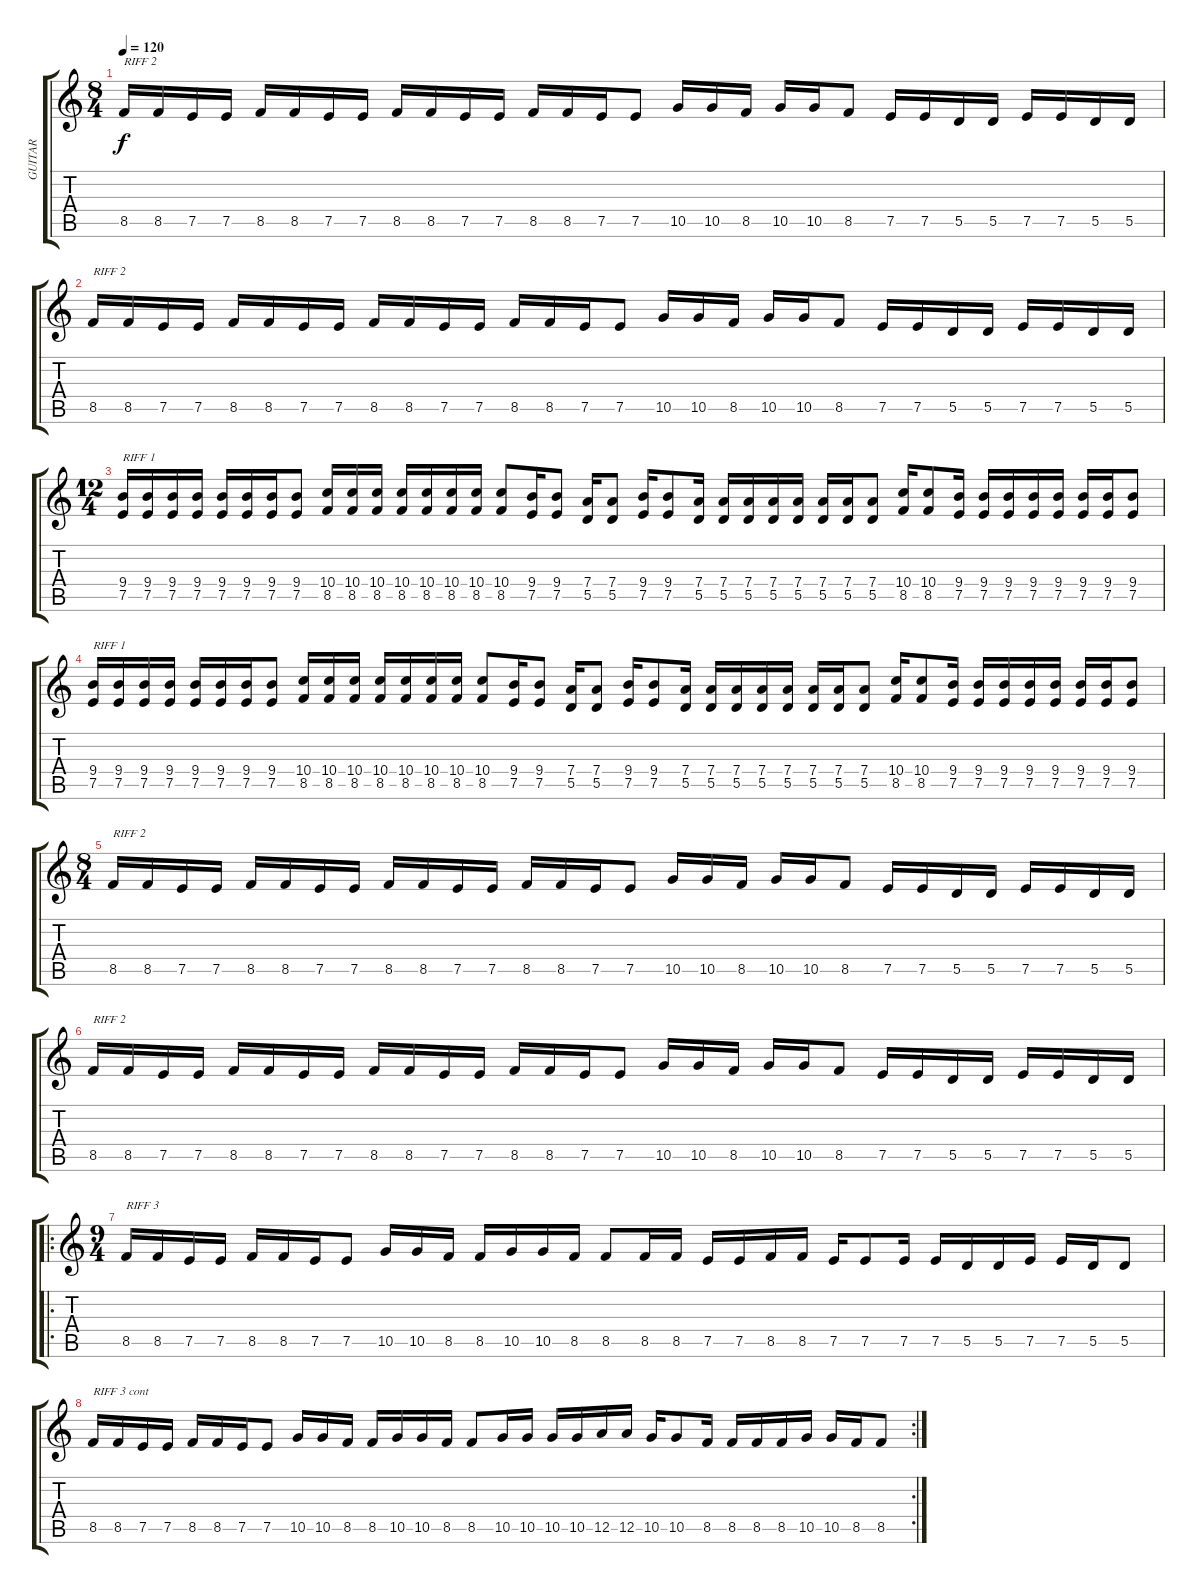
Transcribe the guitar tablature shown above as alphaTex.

\track ("GUITAR" "GUITAR") {instrument distortionguitar}
\staff {score tabs}
\tuning (E4 B3 G3 D3 A2 E2) {hide}
\ts (8 4)
\tempo 120
\clef g2
\ks c
8.5.16{txt "RIFF 2" dy f} 8.5.16 7.5.16 7.5.16 8.5.16 8.5.16 7.5.16 7.5.16 8.5.16 8.5.16 7.5.16 7.5.16 8.5.16 8.5.16 7.5.16 7.5.8 10.5.16 10.5.16 8.5.16 10.5.16 10.5.16 8.5.8 7.5.16 7.5.16 5.5.16 5.5.16 7.5.16 7.5.16 5.5.16 5.5.16 |
8.5.16{txt "RIFF 2"} 8.5.16 7.5.16 7.5.16 8.5.16 8.5.16 7.5.16 7.5.16 8.5.16 8.5.16 7.5.16 7.5.16 8.5.16 8.5.16 7.5.16 7.5.8 10.5.16 10.5.16 8.5.16 10.5.16 10.5.16 8.5.8 7.5.16 7.5.16 5.5.16 5.5.16 7.5.16 7.5.16 5.5.16 5.5.16 |
\ts (12 4)
(9.4 7.5).16{txt "RIFF 1"} (9.4 7.5).16 (9.4 7.5).16 (9.4 7.5).16 (9.4 7.5).16 (9.4 7.5).16 (9.4 7.5).16 (9.4 7.5).8 (10.4 8.5).16 (10.4 8.5).16 (10.4 8.5).16 (10.4 8.5).16 (10.4 8.5).16 (10.4 8.5).16 (10.4 8.5).16 (10.4 8.5).8 (9.4 7.5).16 (9.4 7.5).8 (7.4 5.5).16 (7.4 5.5).8 (9.4 7.5).16 (9.4 7.5).8 (7.4 5.5).16 (7.4 5.5).16 (7.4 5.5).16 (7.4 5.5).16 (7.4 5.5).16 (7.4 5.5).16 (7.4 5.5).16 (7.4 5.5).8 (10.4 8.5).16 (10.4 8.5).8 (9.4 7.5).16 (9.4 7.5).16 (9.4 7.5).16 (9.4 7.5).16 (9.4 7.5).16 (9.4 7.5).16 (9.4 7.5).16 (9.4 7.5).8 |
(9.4 7.5).16{txt "RIFF 1"} (9.4 7.5).16 (9.4 7.5).16 (9.4 7.5).16 (9.4 7.5).16 (9.4 7.5).16 (9.4 7.5).16 (9.4 7.5).8 (10.4 8.5).16 (10.4 8.5).16 (10.4 8.5).16 (10.4 8.5).16 (10.4 8.5).16 (10.4 8.5).16 (10.4 8.5).16 (10.4 8.5).8 (9.4 7.5).16 (9.4 7.5).8 (7.4 5.5).16 (7.4 5.5).8 (9.4 7.5).16 (9.4 7.5).8 (7.4 5.5).16 (7.4 5.5).16 (7.4 5.5).16 (7.4 5.5).16 (7.4 5.5).16 (7.4 5.5).16 (7.4 5.5).16 (7.4 5.5).8 (10.4 8.5).16 (10.4 8.5).8 (9.4 7.5).16 (9.4 7.5).16 (9.4 7.5).16 (9.4 7.5).16 (9.4 7.5).16 (9.4 7.5).16 (9.4 7.5).16 (9.4 7.5).8 |
\ts (8 4)
8.5.16{txt "RIFF 2"} 8.5.16 7.5.16 7.5.16 8.5.16 8.5.16 7.5.16 7.5.16 8.5.16 8.5.16 7.5.16 7.5.16 8.5.16 8.5.16 7.5.16 7.5.8 10.5.16 10.5.16 8.5.16 10.5.16 10.5.16 8.5.8 7.5.16 7.5.16 5.5.16 5.5.16 7.5.16 7.5.16 5.5.16 5.5.16 |
8.5.16{txt "RIFF 2"} 8.5.16 7.5.16 7.5.16 8.5.16 8.5.16 7.5.16 7.5.16 8.5.16 8.5.16 7.5.16 7.5.16 8.5.16 8.5.16 7.5.16 7.5.8 10.5.16 10.5.16 8.5.16 10.5.16 10.5.16 8.5.8 7.5.16 7.5.16 5.5.16 5.5.16 7.5.16 7.5.16 5.5.16 5.5.16 |
\ro
\ts (9 4)
8.5.16{txt "RIFF 3 "} 8.5.16 7.5.16 7.5.16 8.5.16 8.5.16 7.5.16 7.5.8 10.5.16 10.5.16 8.5.16 8.5.16 10.5.16 10.5.16 8.5.16 8.5.8 8.5.16 8.5.16 7.5.16 7.5.16 8.5.16 8.5.16 7.5.16 7.5.8 7.5.16 7.5.16 5.5.16 5.5.16 7.5.16 7.5.16 5.5.16 5.5.8 |
\rc 2
8.5.16{txt "RIFF 3 cont"} 8.5.16 7.5.16 7.5.16 8.5.16 8.5.16 7.5.16 7.5.8 10.5.16 10.5.16 8.5.16 8.5.16 10.5.16 10.5.16 8.5.16 8.5.8 10.5.16 10.5.16 10.5.16 10.5.16 12.5.16 12.5.16 10.5.16 10.5.8 8.5.16 8.5.16 8.5.16 8.5.16 10.5.16 10.5.16 8.5.16 8.5.8
